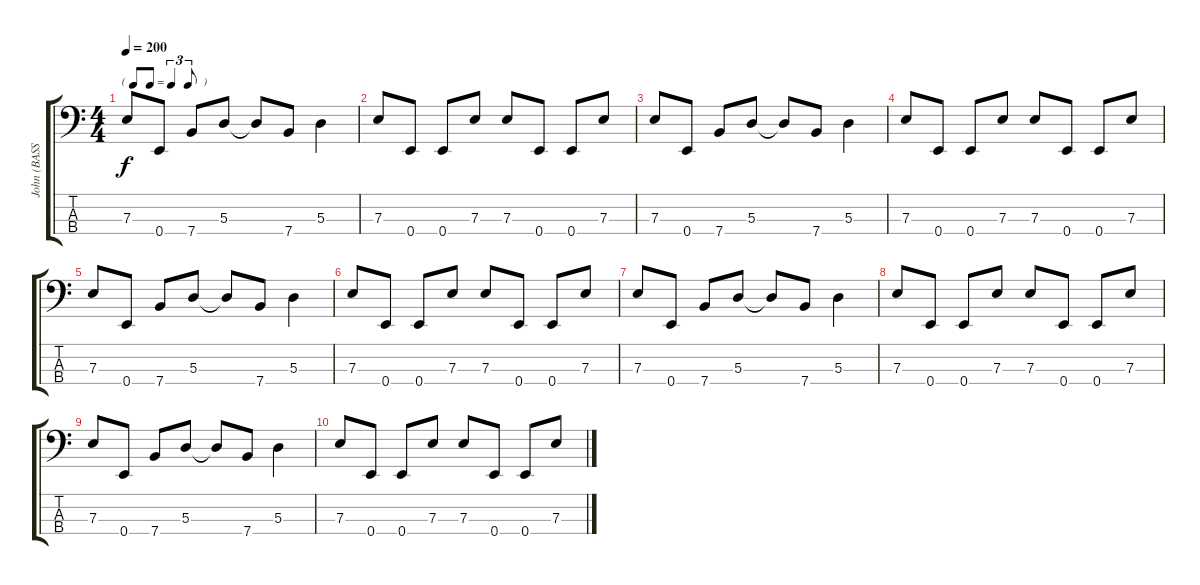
\track ("John (BASS)" "John (BASS") {instrument electricbassfinger}
\staff {score tabs}
\tuning (G2 D2 A1 E1) {hide}
\ts (4 4)
\tf triplet8th
\tempo 200
\clef f4
\ks c
7.3.8{dy f} 0.4.8 7.4.8 5.3.8 5.3{t}.8 7.4.8 5.3.4 |
7.3.8 0.4.8 0.4.8 7.3.8 7.3.8 0.4.8 0.4.8 7.3.8 |
7.3.8 0.4.8 7.4.8 5.3.8 5.3{t}.8 7.4.8 5.3.4 |
7.3.8 0.4.8 0.4.8 7.3.8 7.3.8 0.4.8 0.4.8 7.3.8 |
7.3.8 0.4.8 7.4.8 5.3.8 5.3{t}.8 7.4.8 5.3.4 |
7.3.8 0.4.8 0.4.8 7.3.8 7.3.8 0.4.8 0.4.8 7.3.8 |
7.3.8 0.4.8 7.4.8 5.3.8 5.3{t}.8 7.4.8 5.3.4 |
7.3.8 0.4.8 0.4.8 7.3.8 7.3.8 0.4.8 0.4.8 7.3.8 |
7.3.8 0.4.8 7.4.8 5.3.8 5.3{t}.8 7.4.8 5.3.4 |
7.3.8 0.4.8 0.4.8 7.3.8 7.3.8 0.4.8 0.4.8 7.3.8
